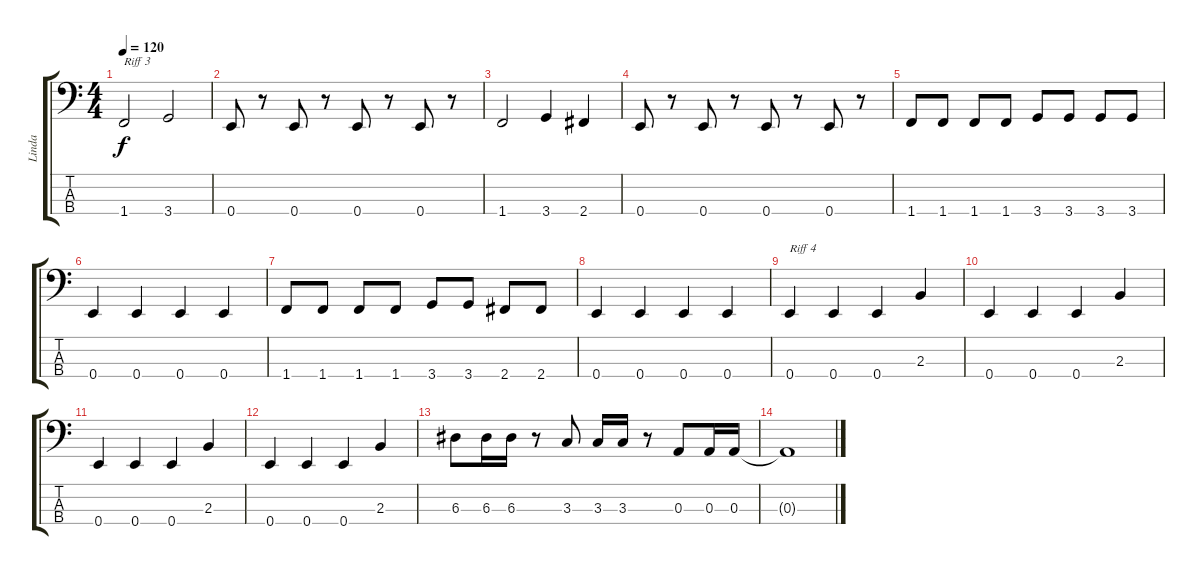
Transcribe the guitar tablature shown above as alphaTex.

\track ("Linda" "Linda") {instrument electricbassfinger}
\staff {score tabs}
\tuning (G2 D2 A1 E1) {hide}
\ts (4 4)
\tempo 120
\clef f4
\ks c
1.4.2{txt "Riff 3" dy f} 3.4.2 |
0.4.8 r.8 0.4.8 r.8 0.4.8 r.8 0.4.8 r.8 |
1.4.2 3.4.4 2.4.4 |
0.4.8 r.8 0.4.8 r.8 0.4.8 r.8 0.4.8 r.8 |
1.4.8 1.4.8 1.4.8 1.4.8 3.4.8 3.4.8 3.4.8 3.4.8 |
0.4.4 0.4.4 0.4.4 0.4.4 |
1.4.8 1.4.8 1.4.8 1.4.8 3.4.8 3.4.8 2.4.8 2.4.8 |
0.4.4 0.4.4 0.4.4 0.4.4 |
0.4.4{txt "Riff 4"} 0.4.4 0.4.4 2.3.4 |
0.4.4 0.4.4 0.4.4 2.3.4 |
0.4.4 0.4.4 0.4.4 2.3.4 |
0.4.4 0.4.4 0.4.4 2.3.4 |
6.3.8 6.3.16 6.3.16 r.8 3.3.8 3.3.16 3.3.16 r.8 0.3.8 0.3.16 0.3.16 |
0.3{t}.1
